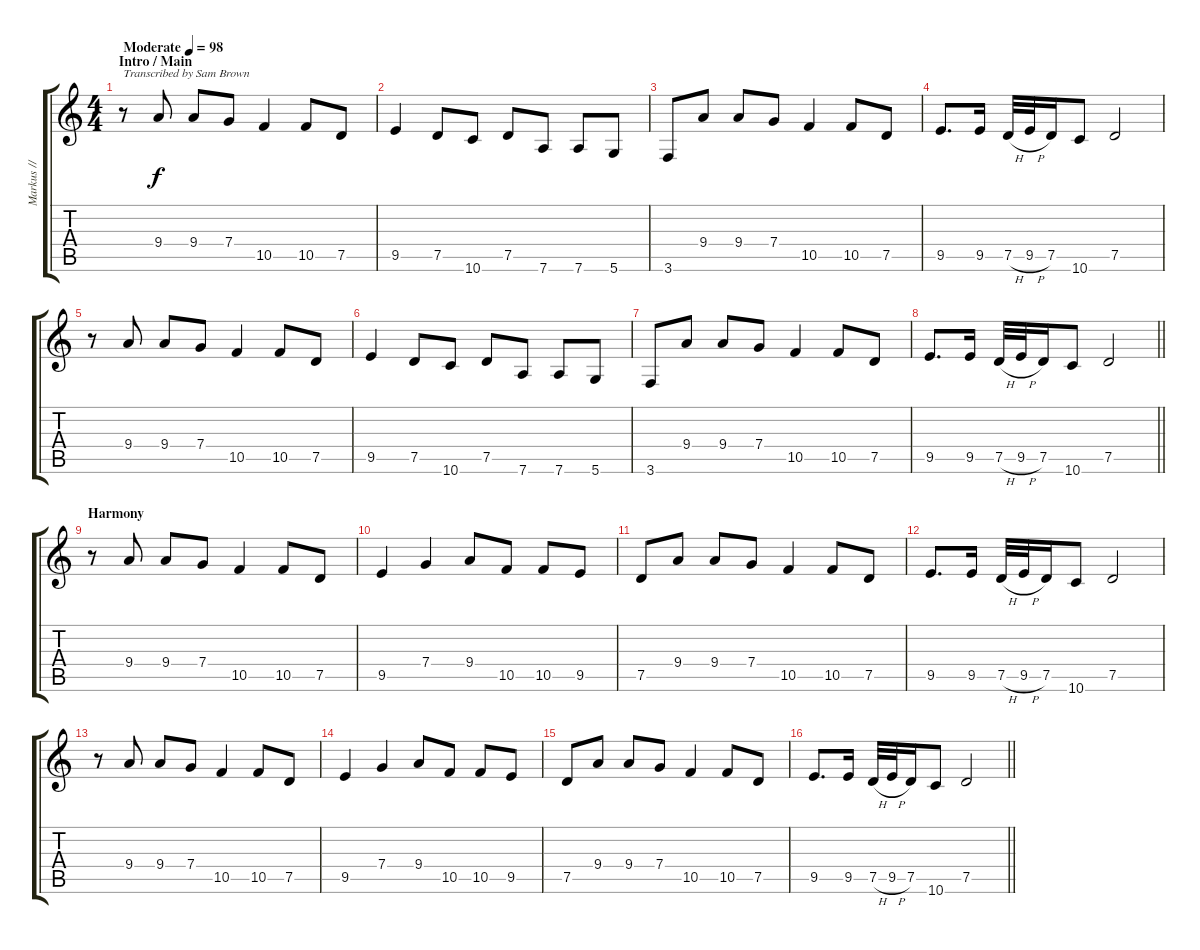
\track ("Markus // Acoustic" "Markus // ") {instrument distortionguitar}
\staff {score tabs}
\tuning (D4 A3 F3 C3 G2 D2) {hide}
\ts (4 4)
\section ("" "Intro / Main")
\tempo (98 "Moderate")
\clef g2
\ks c
r.8{txt "Transcribed by Sam Brown" dy f instrument distortionguitar} 9.4.8 9.4.8 7.4.8 10.5.4 10.5.8 7.5.8 |
9.5.4 7.5.8 10.6.8 7.5.8 7.6.8 7.6.8 5.6.8 |
3.6.8 9.4.8 9.4.8 7.4.8 10.5.4 10.5.8 7.5.8 |
9.5.8{d} 9.5.16 7.5{h}.32 9.5{h}.32 7.5.16 10.6.8 7.5.2 |
r.8 9.4.8 9.4.8 7.4.8 10.5.4 10.5.8 7.5.8 |
9.5.4 7.5.8 10.6.8 7.5.8 7.6.8 7.6.8 5.6.8 |
3.6.8 9.4.8 9.4.8 7.4.8 10.5.4 10.5.8 7.5.8 |
\barLineRight lightlight
9.5.8{d} 9.5.16 7.5{h}.32 9.5{h}.32 7.5.16 10.6.8 7.5.2 |
\section ("" "Harmony")
r.8 9.4.8 9.4.8 7.4.8 10.5.4 10.5.8 7.5.8 |
9.5.4 7.4.4 9.4.8 10.5.8 10.5.8 9.5.8 |
7.5.8 9.4.8 9.4.8 7.4.8 10.5.4 10.5.8 7.5.8 |
9.5.8{d} 9.5.16 7.5{h}.32 9.5{h}.32 7.5.16 10.6.8 7.5.2 |
r.8 9.4.8 9.4.8 7.4.8 10.5.4 10.5.8 7.5.8 |
9.5.4 7.4.4 9.4.8 10.5.8 10.5.8 9.5.8 |
7.5.8 9.4.8 9.4.8 7.4.8 10.5.4 10.5.8 7.5.8 |
\barLineRight lightlight
9.5.8{d} 9.5.16 7.5{h}.32 9.5{h}.32 7.5.16 10.6.8 7.5.2
